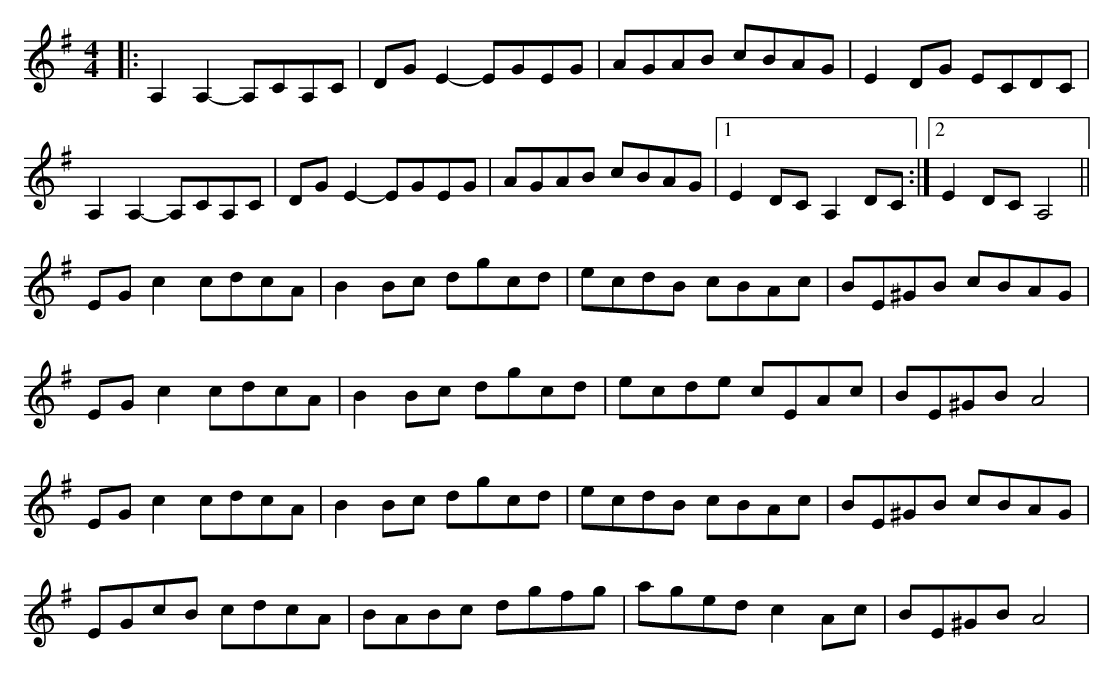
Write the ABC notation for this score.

X:1
M:4/4
K:Ador
|:A,2A,2- A,CA,C|DGE2- EGEG|AGAB cBAG|E2DG ECDC|
A,2A,2- A,CA,C|DGE2- EGEG|AGAB cBAG|1 E2DC A,2DC:|2 E2DC A,4||
EGc2 cdcA|B2Bc dgcd|ecdB cBAc|BE^GB cBAG|
EGc2 cdcA|B2Bc dgcd|ecde cEAc|BE^GB A4|
EGc2 cdcA|B2Bc dgcd|ecdB cBAc|BE^GB cBAG|
EGcB cdcA|BABc dgfg|aged c2Ac|BE^GB A4|
